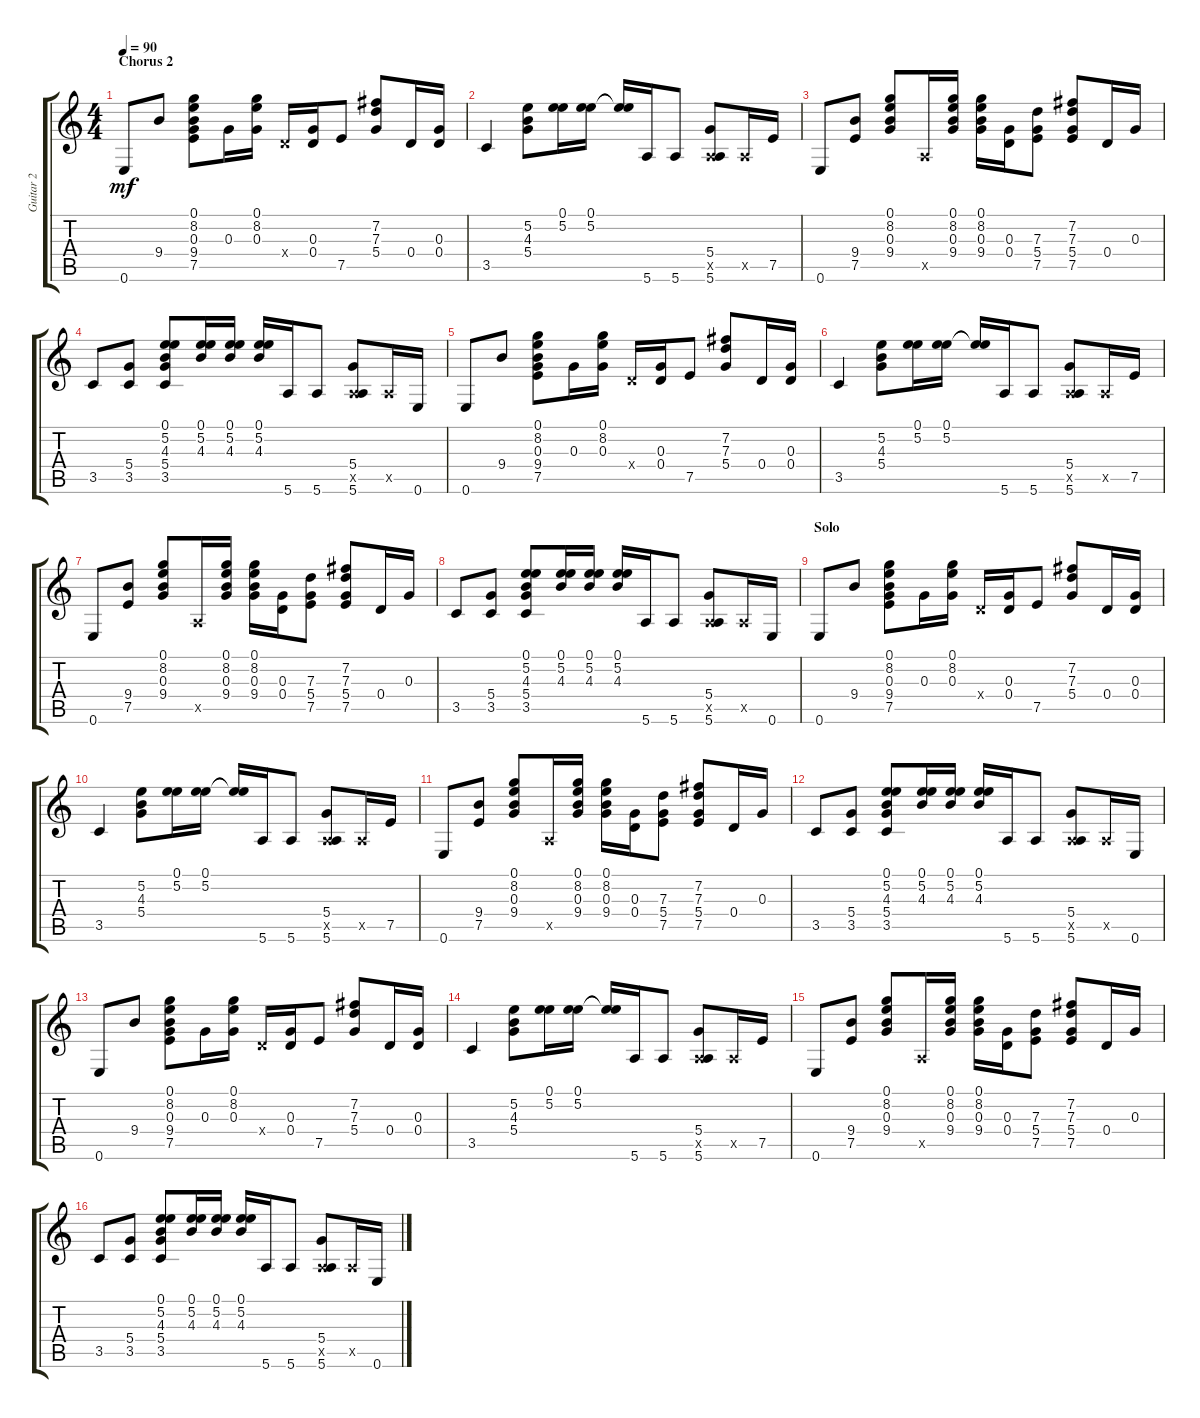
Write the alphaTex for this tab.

\track ("Guitar 2" "Guitar 2") {instrument acousticguitarsteel}
\staff {score tabs}
\tuning (E4 B3 G3 D3 A2 E2) {hide}
\ts (4 4)
\section ("" "Chorus 2")
\tempo 90
\clef g2
\ks c
0.6.8{dy mf} 9.4.8 (0.1 8.2 0.3 9.4 7.5).8 0.3.16 (0.1 8.2 0.3).16 0.4{x}.16 (0.3 0.4).16 7.5.8 (7.2 7.3 5.4).8 0.4.16 (0.3 0.4).16 |
3.5.4 (5.2 4.3 5.4).8 (0.1 5.2).16 (0.1 5.2).16 (0.1{t} 5.2{t}).16 5.6.16 5.6.8 (5.4 0.5{x} 5.6).8 0.5{x}.16 7.5.16 |
0.6.8 (9.4 7.5).8 (0.1 8.2 0.3 9.4).8 0.5{x}.16 (0.1 8.2 0.3 9.4).16 (0.1 8.2 0.3 9.4).16 (0.3 0.4).16 (7.3 5.4 7.5).8 (7.2 7.3 5.4 7.5).8 0.4.16 0.3.16 |
3.5.8 (5.4 3.5).8 (0.1 5.2 4.3 5.4 3.5).8 (0.1 5.2 4.3).16 (0.1 5.2 4.3).16 (0.1 5.2 4.3).16 5.6.16 5.6.8 (5.4 0.5{x} 5.6).8 0.5{x}.16 0.6.16 |
0.6.8 9.4.8 (0.1 8.2 0.3 9.4 7.5).8 0.3.16 (0.1 8.2 0.3).16 0.4{x}.16 (0.3 0.4).16 7.5.8 (7.2 7.3 5.4).8 0.4.16 (0.3 0.4).16 |
3.5.4 (5.2 4.3 5.4).8 (0.1 5.2).16 (0.1 5.2).16 (0.1{t} 5.2{t}).16 5.6.16 5.6.8 (5.4 0.5{x} 5.6).8 0.5{x}.16 7.5.16 |
0.6.8 (9.4 7.5).8 (0.1 8.2 0.3 9.4).8 0.5{x}.16 (0.1 8.2 0.3 9.4).16 (0.1 8.2 0.3 9.4).16 (0.3 0.4).16 (7.3 5.4 7.5).8 (7.2 7.3 5.4 7.5).8 0.4.16 0.3.16 |
3.5.8 (5.4 3.5).8 (0.1 5.2 4.3 5.4 3.5).8 (0.1 5.2 4.3).16 (0.1 5.2 4.3).16 (0.1 5.2 4.3).16 5.6.16 5.6.8 (5.4 0.5{x} 5.6).8 0.5{x}.16 0.6.16 |
\section ("" "Solo")
0.6.8 9.4.8 (0.1 8.2 0.3 9.4 7.5).8 0.3.16 (0.1 8.2 0.3).16 0.4{x}.16 (0.3 0.4).16 7.5.8 (7.2 7.3 5.4).8 0.4.16 (0.3 0.4).16 |
3.5.4 (5.2 4.3 5.4).8 (0.1 5.2).16 (0.1 5.2).16 (0.1{t} 5.2{t}).16 5.6.16 5.6.8 (5.4 0.5{x} 5.6).8 0.5{x}.16 7.5.16 |
0.6.8 (9.4 7.5).8 (0.1 8.2 0.3 9.4).8 0.5{x}.16 (0.1 8.2 0.3 9.4).16 (0.1 8.2 0.3 9.4).16 (0.3 0.4).16 (7.3 5.4 7.5).8 (7.2 7.3 5.4 7.5).8 0.4.16 0.3.16 |
3.5.8 (5.4 3.5).8 (0.1 5.2 4.3 5.4 3.5).8 (0.1 5.2 4.3).16 (0.1 5.2 4.3).16 (0.1 5.2 4.3).16 5.6.16 5.6.8 (5.4 0.5{x} 5.6).8 0.5{x}.16 0.6.16 |
0.6.8 9.4.8 (0.1 8.2 0.3 9.4 7.5).8 0.3.16 (0.1 8.2 0.3).16 0.4{x}.16 (0.3 0.4).16 7.5.8 (7.2 7.3 5.4).8 0.4.16 (0.3 0.4).16 |
3.5.4 (5.2 4.3 5.4).8 (0.1 5.2).16 (0.1 5.2).16 (0.1{t} 5.2{t}).16 5.6.16 5.6.8 (5.4 0.5{x} 5.6).8 0.5{x}.16 7.5.16 |
0.6.8 (9.4 7.5).8 (0.1 8.2 0.3 9.4).8 0.5{x}.16 (0.1 8.2 0.3 9.4).16 (0.1 8.2 0.3 9.4).16 (0.3 0.4).16 (7.3 5.4 7.5).8 (7.2 7.3 5.4 7.5).8 0.4.16 0.3.16 |
3.5.8 (5.4 3.5).8 (0.1 5.2 4.3 5.4 3.5).8 (0.1 5.2 4.3).16 (0.1 5.2 4.3).16 (0.1 5.2 4.3).16 5.6.16 5.6.8 (5.4 0.5{x} 5.6).8 0.5{x}.16 0.6.16
